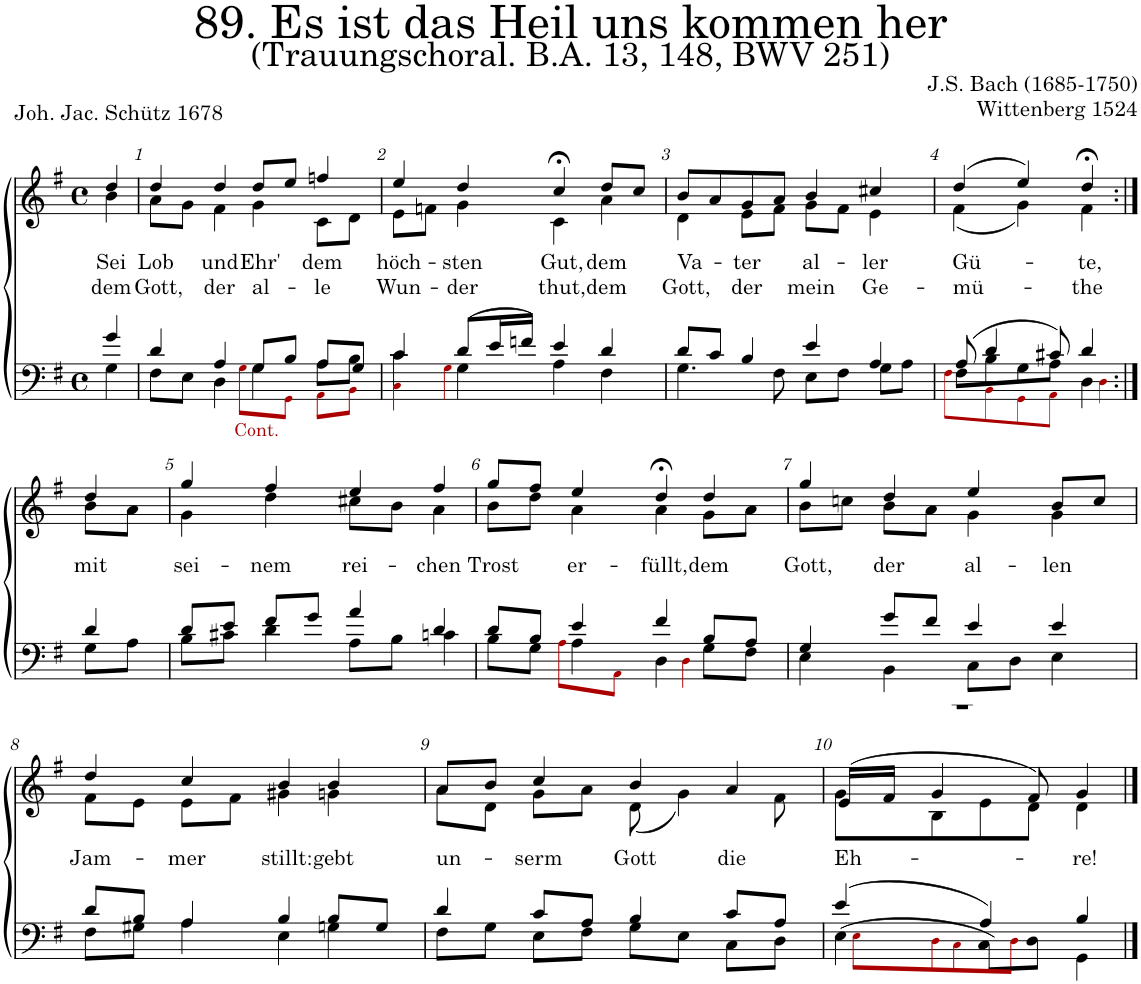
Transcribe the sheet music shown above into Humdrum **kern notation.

**kern	**kern	**text	**text
*part2	*part1	*part1	*part1
*staff2	*staff1	*staff1	*staff1
*I"Tenor/Bass	*I"Soprano/Alto	*	*
*clefF4	*clefG2	*	*
*k[f#]	*k[f#]	*	*
*M4/4	*M4/4	*	*
*met(c)	*met(c)	*	*
=	=	=	=
*^	*	*	*
!	!	!	!LO:LY:b	!LO:LY:b
*	*	*^	*	*
4g/	4G\	4dd/	4b\	Sei	dem
=1	=1	=1	=1	=1	=1
*	*^	*	*	*	*
!	!	!	!	!	!LO:LY:b	!LO:LY:b
4d/	8F#\L	2ryy	4dd/	8a\L	Lob	Gott,
.	8E\J	.	.	8g\J	.	.
!	!	!	!	!	!LO:LY:b	!LO:LY:b
4A/	4D\	.	4dd/	4f#\	und	der
!LO:TX:b:color=#AA0000:t=Cont.	!	!	!	!	!	!
!	!	!	!	!	!LO:LY:b	!LO:LY:b
8G/L	4G\	8Gi\L	8dd/L	4g\	Ehr'	al-
8B/J	.	8GGi\J	8ee/J	.	.	.
!	!	!	!	!	!LO:LY:b	!LO:LY:b
8A/L	8A\L	8AAi\L	4ffn/	8c\L	dem	-le
8G/J	8B\J	8BBi\J	.	8d\J	.	.
=2	=2	=2	=2	=2	=2	=2
!	!	!	!	!	!LO:LY:b	!LO:LY:b
4c/	4c\	4Ci\	4ee/	8e\L	höch-	Wun-
.	.	.	.	8fn\J	.	.
!	!	!	!	!	!LO:LY:b	!LO:LY:b
(8d/L	4G\	4Gi\	4dd/	4g\	-sten	-der
16e/L	.	.	.	.	.	.
16fn/JJ)	.	.	.	.	.	.
!	!	!	!	!	!LO:LY:b	!LO:LY:b
4e/	4A\	2ryy	4cc;</	4c\	Gut,	thut,
!	!	!	!	!	!LO:LY:b	!LO:LY:b
4d/	4F#\	.	8dd/L	4a\	dem	dem
.	.	.	8cc/J	.	.	.
*	*v	*v	*	*	*	*
=3	=3	=3	=3	=3	=3
!	!	!	!	!LO:LY:b	!LO:LY:b
8d/L	4.G\	8b/L	4d\	Va-	Gott,
8c/J	.	8a/	.	.	.
!	!	!	!	!LO:LY:b	!LO:LY:b
4B/	.	8g/	8e\L	-ter	der
.	8F#\	8a/J	8f#\J	.	.
!	!	!	!	!LO:LY:b	!LO:LY:b
4e/	8E\L	4b/	8g\L	al-	mein
.	8F#\J	.	8f#\J	.	.
!	!	!	!	!LO:LY:b	!LO:LY:b
4A/	8G\L	4cc#X/	4e\	-ler	Ge-
.	8A\J	.	.	.	.
=4	=4	=4	=4	=4	=4
*	*^	*	*	*	*
!	!	!	!	!	!LO:LY:b	!LO:LY:b
(8A/	8F#\L	8F#i\L	(4dd/	(4f#\	Gü-	-mü-
4d/	8B\	8BBi\	.	.	.	.
.	8G\	8GGi\	4ee/)	4g\)	.	.
8c#X/)	8A\J	8AAi\J	.	.	.	.
!	!	!	!	!	!LO:LY:b	!LO:LY:b
4d/	4D\	4Di\	4dd;</	4f#\	-te,	-the
!!LO:LB:g=z	!!
=4X1:|!	=4X1:|!	=4X1:|!	=4X1:|!	=4X1:|!	=4X1:|!	=4X1:|!
!	!	!	!	!	!LO:LY:b	!
*	*v	*v	*	*	*	*
4d/	8G\L	4dd/	8b\L	mit	.
.	8A\J	.	8a\J	.	.
=5	=5	=5	=5	=5	=5
!	!	!	!	!LO:LY:b	!
8d/L	8B\L	4gg/	4g\	sei-	.
8e/J	8c#X\J	.	.	.	.
!	!	!	!	!LO:LY:b	!
8f#/L	4d\	4ff#/	4dd\	-nem	.
8g/J	.	.	.	.	.
!	!	!	!	!LO:LY:b	!
4a/	8A\L	4ee/	8cc#X\L	rei-	.
.	8B\J	.	8b\J	.	.
!	!	!	!	!LO:LY:b	!
4d/	4cn\	4ff#/	4a\	-chen	.
=6	=6	=6	=6	=6	=6
*	*^	*	*	*	*
!	!	!	!	!	!LO:LY:b	!
8d/L	8B\L	4ryy	8gg/L	8b\L	Trost	.
8B/J	8G\J	.	8ff#/J	8dd\J	.	.
!	!	!	!	!	!LO:LY:b	!
4e/	4A\	8Ai\L	4ee/	4a\	er-	.
.	.	8AAi\J	.	.	.	.
!	!	!	!	!	!LO:LY:b	!
4f#/	4D\	4Di\	4dd;</	4a\	-füllt,	.
!	!	!	!	!	!LO:LY:b	!
8B/L	8G\L	4ryy	4dd/	8g\L	dem	.
8A/J	8F#\J	.	.	8a\J	.	.
=7	=7	=7	=7	=7	=7	=7
!	!	!	!	!	!LO:LY:b	!
4G/	4E\	1r	4gg/	8b\L	Gott,	.
.	.	.	.	8ccn\J	.	.
!	!	!	!	!	!LO:LY:b	!
8g/L	4BB\	.	4dd/	8b\L	der	.
8f#/J	.	.	.	8a\J	.	.
!	!	!	!	!	!LO:LY:b	!
4e/	8C\L	.	4ee/	4g\	al-	.
.	8D\J	.	.	.	.	.
!	!	!	!	!	!LO:LY:b	!
4e/	4E\	.	8b/L	4g\	-len	.
.	.	.	8cc/J	.	.	.
*	*v	*v	*	*	*	*
!!LO:LB:g=z	!!
=8	=8	=8	=8	=8	=8
!	!	!	!	!LO:LY:b	!
8d/L	8F#\L	4dd/	8f#\L	Jam-	.
8B/J	8G#X\J	.	8e\J	.	.
!	!	!	!	!LO:LY:b	!
4A/	4A\	4cc/	8e\L	-mer	.
.	.	.	8f#\J	.	.
!	!	!	!	!LO:LY:b	!
4B/	4E\	4b/	4g#X\	stillt:	.
!	!	!	!	!LO:LY:b	!
8B/L	4Gn\	4b/	4gn\	gebt	.
8G/J	.	.	.	.	.
=9	=9	=9	=9	=9	=9
!	!	!	!	!LO:LY:b	!
4d/	8F#\L	8a/L	8a\L	un-	.
.	8G\J	8b/J	8d\J	.	.
!	!	!	!	!LO:LY:b	!
8c/L	8E\L	4cc/	8g\L	-serm	.
8A/J	8F#\J	.	8a\J	.	.
!	!	!	!	!LO:LY:b	!
4B/	8G\L	4b/	(8d\	Gott	.
.	8E\J	.	4g\)	.	.
!	!	!	!	!LO:LY:b	!
8c/L	8C\L	4a/	.	die	.
8A/J	8D\J	.	8f#\	.	.
=10	=10	=10	=10	=10	=10
*	*^	*	*	*	*
!	!	!	!	!	!LO:LY:b	!
(4e/	(>4E\	8Ei\L	(16e/LL	8g\L	Eh-	.
.	.	.	16f#/JJ	.	.	.
.	.	8Di\	4g/	8B\	.	.
4A/)	8C\L)	8Ci\	.	8e\	.	.
.	8D\J	8Di\J	8f#/)	8d\J	.	.
!	!	!	!	!	!LO:LY:b	!
4B/	4GG\	4ryy	4g/	4d\	-re!	.
*v	*v	*v	*	*	*	*
*	*v	*v	*	*
==	==	==	==
*-	*-	*-	*-
